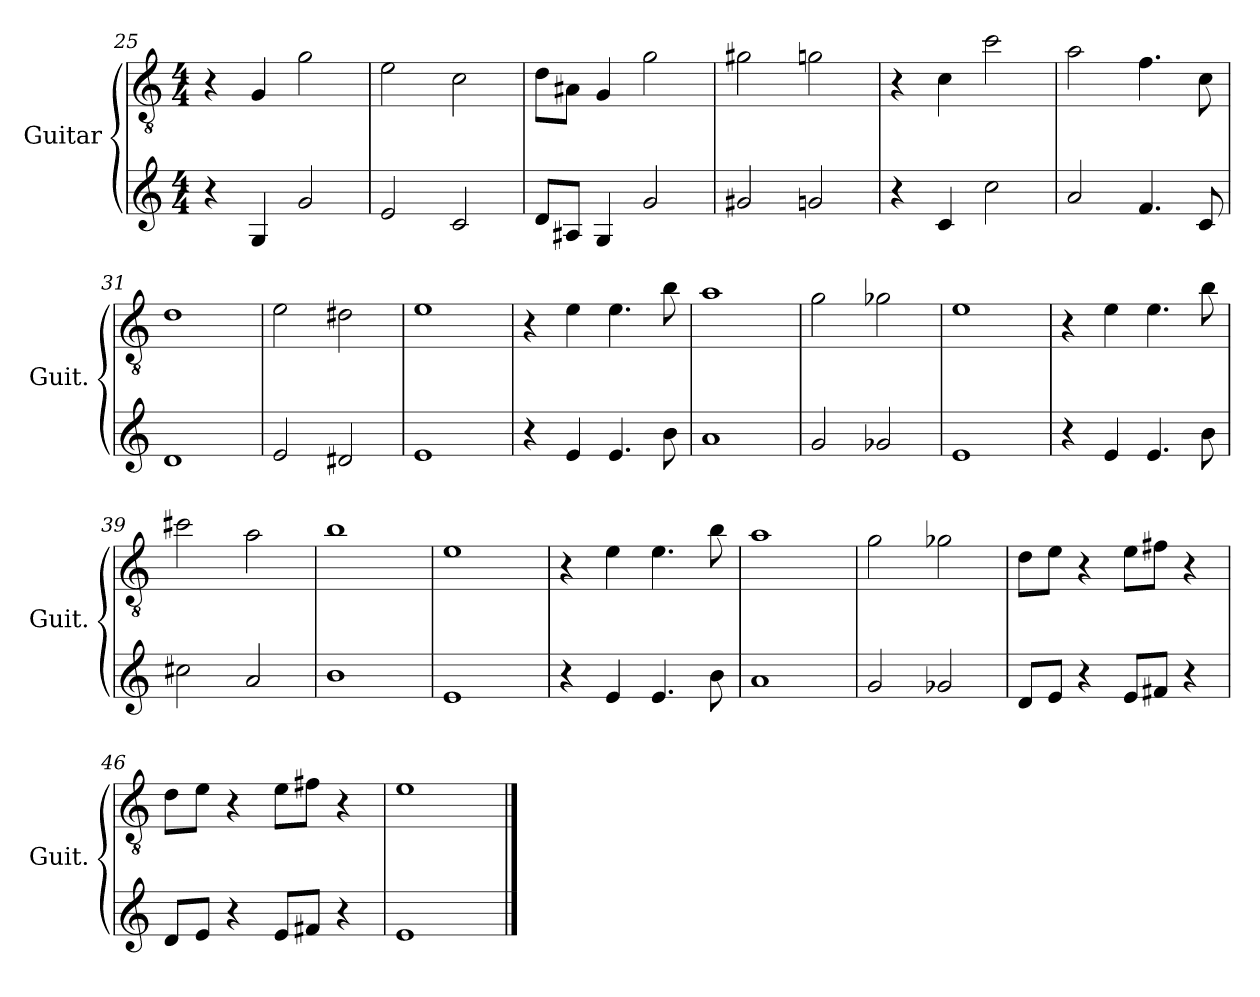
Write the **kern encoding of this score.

**kern	**kern
*part1	*part1
*staff2	*staff1
*I"Guitar	*
*I'Guit.	*
*	*clefGv2
*k[]	*k[]
*M4/4	*M4/4
=25	=25
4r	4r
4G	4G/
2g	2g\
!!LO:LB:g=z
=26	=26
2e	2e\
2c	2c\
=27	=27
8dL	8d\L
8A#J	8A#X\J
4G	4G/
2g	2g\
=28	=28
2g#	2g#X\
2g	2gn\
=29	=29
4r	4r
4c	4c\
2cc	2cc\
=30	=30
2a	2a\
4.f	4.f\
8c	8c\
=31	=31
1d	1d
!!LO:LB:g=z
=32	=32
2e	2e\
2d#X	2d#X\
=33	=33
1e	1e
=34	=34
4r	4r
4e	4e\
4.e	4.e\
8b	8b\
=35	=35
1a	1a
=36	=36
2g	2g\
2g-	2g-X\
=37	=37
1e	1e
!!LO:LB:g=z
=38	=38
4r	4r
4e	4e\
4.e	4.e\
8b	8b\
=39	=39
2cc#	2cc#X\
2a	2a\
=40	=40
1b	1b
=41	=41
1e	1e
=42	=42
4r	4r
4e	4e\
4.e	4.e\
8b	8b\
=43	=43
1a	1a
!!LO:PB:g=z
=44	=44
2g	2g\
2g-	2g-X\
=45	=45
8dL	8d\L
8eJ	8e\J
4r	4r
8eL	8e\L
8f#J	8f#X\J
4r	4r
=46	=46
8dL	8d\L
8eJ	8e\J
4r	4r
8eL	8e\L
8f#J	8f#X\J
4r	4r
=47	=47
1e	1e
==	==
*-	*-
